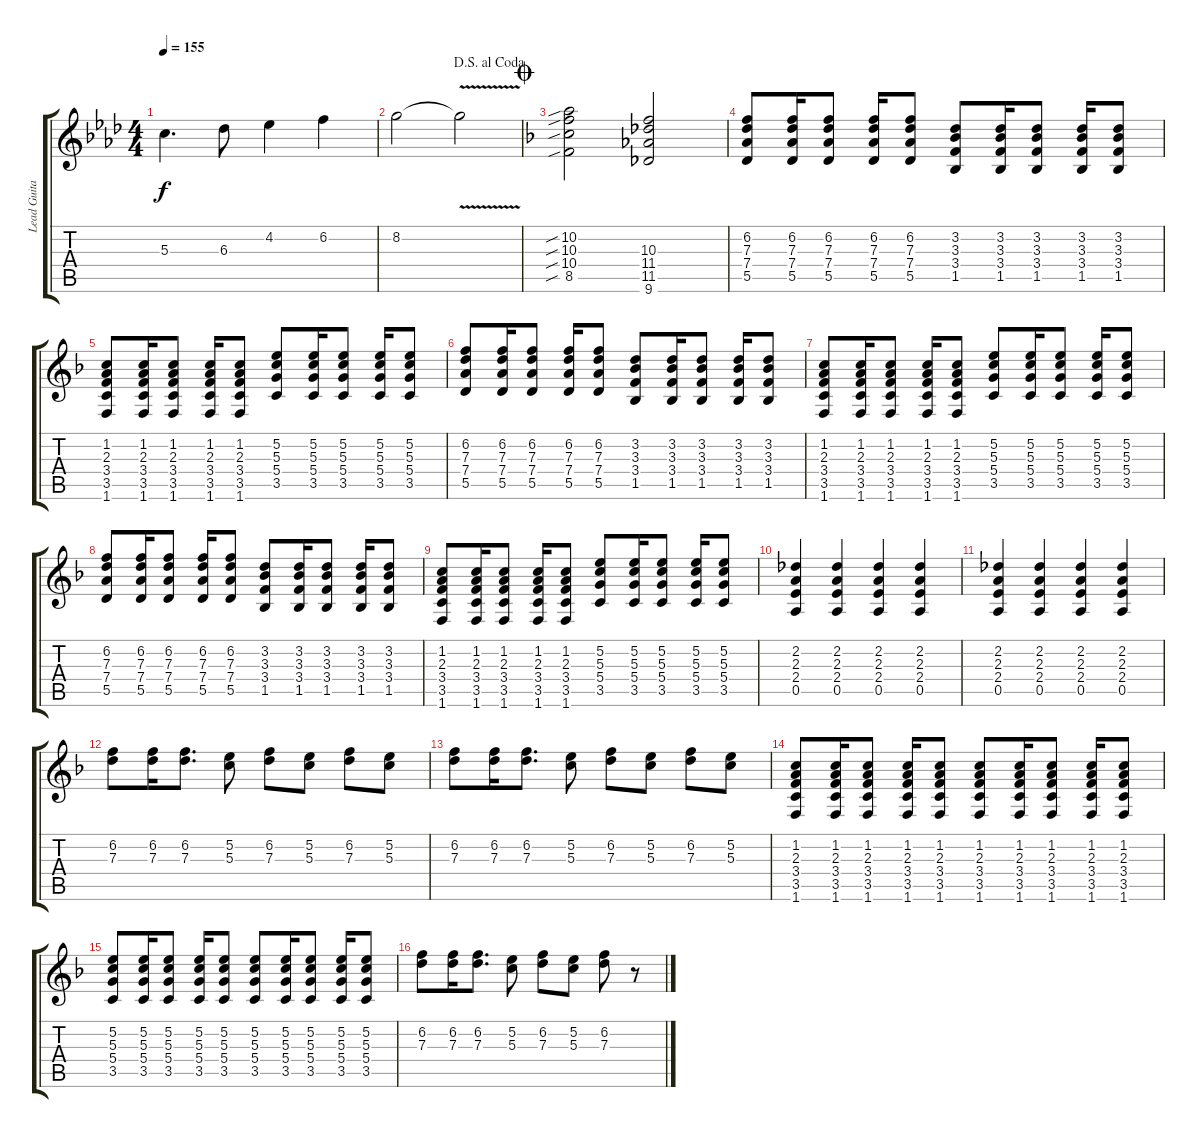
\track ("Lead Guitar 1" "Lead Guita") {instrument distortionguitar}
\staff {score tabs}
\tuning (E4 B3 G3 D3 A2 E2) {hide}
\ts (4 4)
\tempo 155
\clef g2
\ks ab
5.3.4{d dy f} 6.3.8 4.2.4 6.2.4 |
\jump dalsegnoalcoda
8.2.2 8.2{v t}.2 |
\jump coda
\ks f
(10.2{sib} 10.3{sib} 10.4{sib} 8.5{sib}).2 (10.3 11.4 11.5 9.6).2 |
(6.2 7.3 7.4 5.5).8 (6.2 7.3 7.4 5.5).16 (6.2 7.3 7.4 5.5).8 (6.2 7.3 7.4 5.5).16 (6.2 7.3 7.4 5.5).8 (3.2 3.3 3.4 1.5).8 (3.2 3.3 3.4 1.5).16 (3.2 3.3 3.4 1.5).8 (3.2 3.3 3.4 1.5).16 (3.2 3.3 3.4 1.5).8 |
(1.2 2.3 3.4 3.5 1.6).8 (1.2 2.3 3.4 3.5 1.6).16 (1.2 2.3 3.4 3.5 1.6).8 (1.2 2.3 3.4 3.5 1.6).16 (1.2 2.3 3.4 3.5 1.6).8 (5.2 5.3 5.4 3.5).8 (5.2 5.3 5.4 3.5).16 (5.2 5.3 5.4 3.5).8 (5.2 5.3 5.4 3.5).16 (5.2 5.3 5.4 3.5).8 |
(6.2 7.3 7.4 5.5).8 (6.2 7.3 7.4 5.5).16 (6.2 7.3 7.4 5.5).8 (6.2 7.3 7.4 5.5).16 (6.2 7.3 7.4 5.5).8 (3.2 3.3 3.4 1.5).8 (3.2 3.3 3.4 1.5).16 (3.2 3.3 3.4 1.5).8 (3.2 3.3 3.4 1.5).16 (3.2 3.3 3.4 1.5).8 |
(1.2 2.3 3.4 3.5 1.6).8 (1.2 2.3 3.4 3.5 1.6).16 (1.2 2.3 3.4 3.5 1.6).8 (1.2 2.3 3.4 3.5 1.6).16 (1.2 2.3 3.4 3.5 1.6).8 (5.2 5.3 5.4 3.5).8 (5.2 5.3 5.4 3.5).16 (5.2 5.3 5.4 3.5).8 (5.2 5.3 5.4 3.5).16 (5.2 5.3 5.4 3.5).8 |
(6.2 7.3 7.4 5.5).8 (6.2 7.3 7.4 5.5).16 (6.2 7.3 7.4 5.5).8 (6.2 7.3 7.4 5.5).16 (6.2 7.3 7.4 5.5).8 (3.2 3.3 3.4 1.5).8 (3.2 3.3 3.4 1.5).16 (3.2 3.3 3.4 1.5).8 (3.2 3.3 3.4 1.5).16 (3.2 3.3 3.4 1.5).8 |
(1.2 2.3 3.4 3.5 1.6).8 (1.2 2.3 3.4 3.5 1.6).16 (1.2 2.3 3.4 3.5 1.6).8 (1.2 2.3 3.4 3.5 1.6).16 (1.2 2.3 3.4 3.5 1.6).8 (5.2 5.3 5.4 3.5).8 (5.2 5.3 5.4 3.5).16 (5.2 5.3 5.4 3.5).8 (5.2 5.3 5.4 3.5).16 (5.2 5.3 5.4 3.5).8 |
(2.2 2.3 2.4 0.5).4 (2.2 2.3 2.4 0.5).4 (2.2 2.3 2.4 0.5).4 (2.2 2.3 2.4 0.5).4 |
(2.2 2.3 2.4 0.5).4 (2.2 2.3 2.4 0.5).4 (2.2 2.3 2.4 0.5).4 (2.2 2.3 2.4 0.5).4 |
(6.2 7.3).8 (6.2 7.3).16 (6.2 7.3).8{d} (5.2 5.3).8 (6.2 7.3).8 (5.2 5.3).8 (6.2 7.3).8 (5.2 5.3).8 |
(6.2 7.3).8 (6.2 7.3).16 (6.2 7.3).8{d} (5.2 5.3).8 (6.2 7.3).8 (5.2 5.3).8 (6.2 7.3).8 (5.2 5.3).8 |
(1.2 2.3 3.4 3.5 1.6).8 (1.2 2.3 3.4 3.5 1.6).16 (1.2 2.3 3.4 3.5 1.6).8 (1.2 2.3 3.4 3.5 1.6).16 (1.2 2.3 3.4 3.5 1.6).8 (1.2 2.3 3.4 3.5 1.6).8 (1.2 2.3 3.4 3.5 1.6).16 (1.2 2.3 3.4 3.5 1.6).8 (1.2 2.3 3.4 3.5 1.6).16 (1.2 2.3 3.4 3.5 1.6).8 |
(5.2 5.3 5.4 3.5).8 (5.2 5.3 5.4 3.5).16 (5.2 5.3 5.4 3.5).8 (5.2 5.3 5.4 3.5).16 (5.2 5.3 5.4 3.5).8 (5.2 5.3 5.4 3.5).8 (5.2 5.3 5.4 3.5).16 (5.2 5.3 5.4 3.5).8 (5.2 5.3 5.4 3.5).16 (5.2 5.3 5.4 3.5).8 |
(6.2 7.3).8 (6.2 7.3).16 (6.2 7.3).8{d} (5.2 5.3).8 (6.2 7.3).8 (5.2 5.3).8 (6.2 7.3).8 r.8
